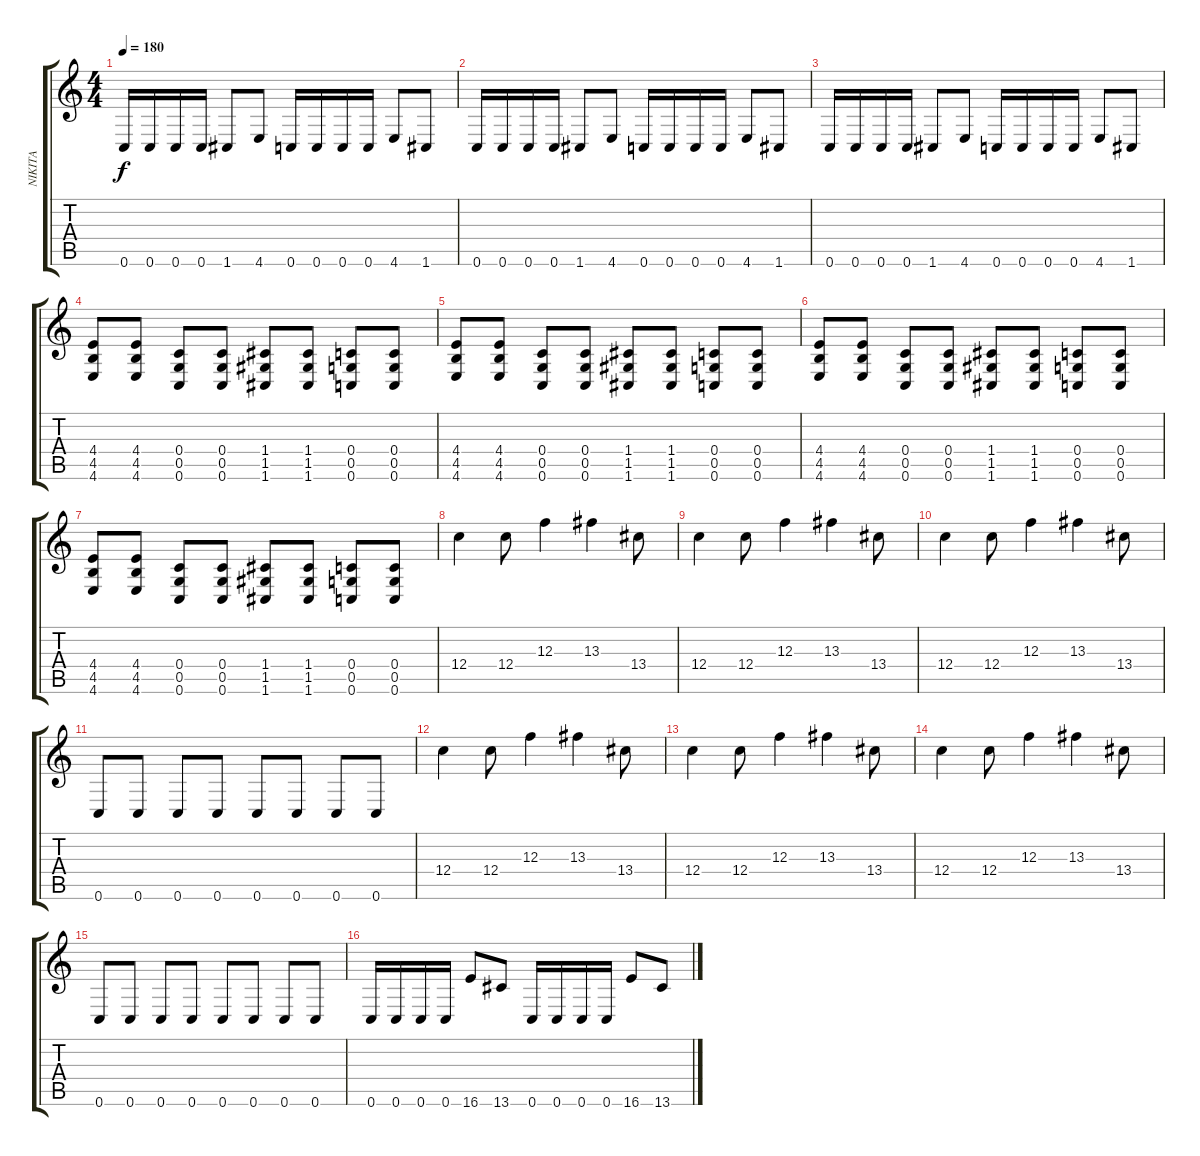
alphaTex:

\track ("NIKITA" "NIKITA") {instrument distortionguitar}
\staff {score tabs}
\tuning (D4 A3 F3 C3 G2 C2) {hide}
\ts (4 4)
\tempo 180
\clef g2
\ks c
0.6.16{dy f} 0.6.16 0.6.16 0.6.16 1.6.8 4.6.8 0.6.16 0.6.16 0.6.16 0.6.16 4.6.8 1.6.8 |
0.6.16 0.6.16 0.6.16 0.6.16 1.6.8 4.6.8 0.6.16 0.6.16 0.6.16 0.6.16 4.6.8 1.6.8 |
0.6.16 0.6.16 0.6.16 0.6.16 1.6.8 4.6.8 0.6.16 0.6.16 0.6.16 0.6.16 4.6.8 1.6.8 |
(4.4 4.5 4.6).8 (4.4 4.5 4.6).8 (0.4 0.5 0.6).8 (0.4 0.5 0.6).8 (1.4 1.5 1.6).8 (1.4 1.5 1.6).8 (0.4 0.5 0.6).8 (0.4 0.5 0.6).8 |
(4.4 4.5 4.6).8 (4.4 4.5 4.6).8 (0.4 0.5 0.6).8 (0.4 0.5 0.6).8 (1.4 1.5 1.6).8 (1.4 1.5 1.6).8 (0.4 0.5 0.6).8 (0.4 0.5 0.6).8 |
(4.4 4.5 4.6).8 (4.4 4.5 4.6).8 (0.4 0.5 0.6).8 (0.4 0.5 0.6).8 (1.4 1.5 1.6).8 (1.4 1.5 1.6).8 (0.4 0.5 0.6).8 (0.4 0.5 0.6).8 |
(4.4 4.5 4.6).8 (4.4 4.5 4.6).8 (0.4 0.5 0.6).8 (0.4 0.5 0.6).8 (1.4 1.5 1.6).8 (1.4 1.5 1.6).8 (0.4 0.5 0.6).8 (0.4 0.5 0.6).8 |
12.4.4 12.4.8 12.3.4 13.3.4 13.4.8 |
12.4.4 12.4.8 12.3.4 13.3.4 13.4.8 |
12.4.4 12.4.8 12.3.4 13.3.4 13.4.8 |
0.6.8 0.6.8 0.6.8 0.6.8 0.6.8 0.6.8 0.6.8 0.6.8 |
12.4.4 12.4.8 12.3.4 13.3.4 13.4.8 |
12.4.4 12.4.8 12.3.4 13.3.4 13.4.8 |
12.4.4 12.4.8 12.3.4 13.3.4 13.4.8 |
0.6.8 0.6.8 0.6.8 0.6.8 0.6.8 0.6.8 0.6.8 0.6.8 |
0.6.16 0.6.16 0.6.16 0.6.16 16.6.8 13.6.8 0.6.16 0.6.16 0.6.16 0.6.16 16.6.8 13.6.8
